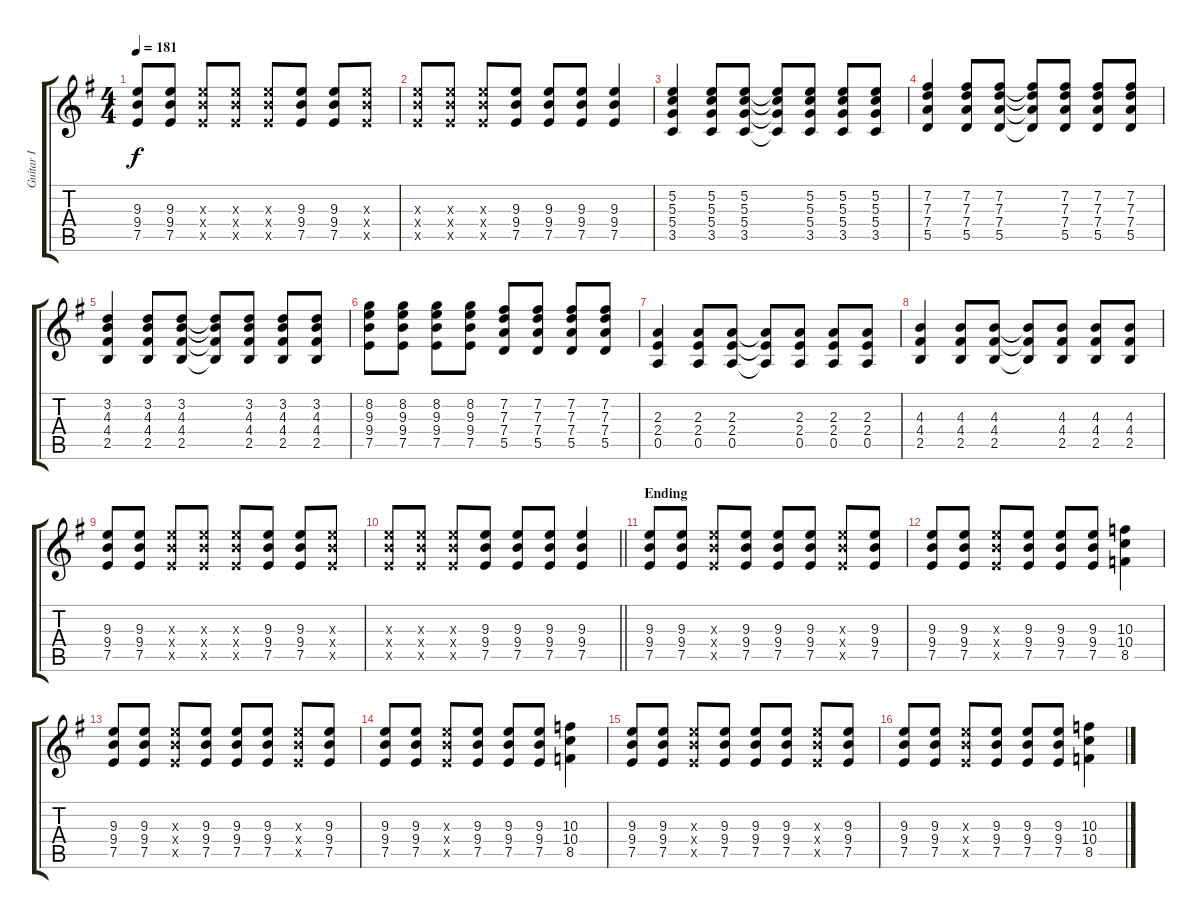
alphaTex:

\track ("Guitar I" "Guitar I") {instrument distortionguitar}
\staff {score tabs}
\tuning (E4 B3 G3 D3 A2 E2) {hide}
\ts (4 4)
\tempo 181
\clef g2
\ks g
(9.3 9.4 7.5).8{dy f} (9.3 9.4 7.5).8 (9.3{x} 9.4{x} 7.5{x}).8 (9.3{x} 9.4{x} 7.5{x}).8 (9.3{x} 9.4{x} 7.5{x}).8 (9.3 9.4 7.5).8 (9.3 9.4 7.5).8 (9.3{x} 9.4{x} 7.5{x}).8 |
(9.3{x} 9.4{x} 7.5{x}).8 (9.3{x} 9.4{x} 7.5{x}).8 (9.3{x} 9.4{x} 7.5{x}).8 (9.3 9.4 7.5).8 (9.3 9.4 7.5).8 (9.3 9.4 7.5).8 (9.3 9.4 7.5).4 |
(5.2 5.3 5.4 3.5).4 (5.2 5.3 5.4 3.5).8 (5.2 5.3 5.4 3.5).8 (5.2{t} 5.3{t} 5.4{t} 3.5{t}).8 (5.2 5.3 5.4 3.5).8 (5.2 5.3 5.4 3.5).8 (5.2 5.3 5.4 3.5).8 |
(7.2 7.3 7.4 5.5).4 (7.2 7.3 7.4 5.5).8 (7.2 7.3 7.4 5.5).8 (7.2{t} 7.3{t} 7.4{t} 5.5{t}).8 (7.2 7.3 7.4 5.5).8 (7.2 7.3 7.4 5.5).8 (7.2 7.3 7.4 5.5).8 |
(3.2 4.3 4.4 2.5).4 (3.2 4.3 4.4 2.5).8 (3.2 4.3 4.4 2.5).8 (3.2{t} 4.3{t} 4.4{t} 2.5{t}).8 (3.2 4.3 4.4 2.5).8 (3.2 4.3 4.4 2.5).8 (3.2 4.3 4.4 2.5).8 |
(8.2 9.3 9.4 7.5).8 (8.2 9.3 9.4 7.5).8 (8.2 9.3 9.4 7.5).8 (8.2 9.3 9.4 7.5).8 (7.2 7.3 7.4 5.5).8 (7.2 7.3 7.4 5.5).8 (7.2 7.3 7.4 5.5).8 (7.2 7.3 7.4 5.5).8 |
(2.3 2.4 0.5).4 (2.3 2.4 0.5).8 (2.3 2.4 0.5).8 (2.3{t} 2.4{t} 0.5{t}).8 (2.3 2.4 0.5).8 (2.3 2.4 0.5).8 (2.3 2.4 0.5).8 |
(4.3 4.4 2.5).4 (4.3 4.4 2.5).8 (4.3 4.4 2.5).8 (4.3{t} 4.4{t} 2.5{t}).8 (4.3 4.4 2.5).8 (4.3 4.4 2.5).8 (4.3 4.4 2.5).8 |
(9.3 9.4 7.5).8 (9.3 9.4 7.5).8 (9.3{x} 9.4{x} 7.5{x}).8 (9.3{x} 9.4{x} 7.5{x}).8 (9.3{x} 9.4{x} 7.5{x}).8 (9.3 9.4 7.5).8 (9.3 9.4 7.5).8 (9.3{x} 9.4{x} 7.5{x}).8 |
\barLineRight lightlight
(9.3{x} 9.4{x} 7.5{x}).8 (9.3{x} 9.4{x} 7.5{x}).8 (9.3{x} 9.4{x} 7.5{x}).8 (9.3 9.4 7.5).8 (9.3 9.4 7.5).8 (9.3 9.4 7.5).8 (9.3 9.4 7.5).4 |
\section ("" "Ending")
(9.3 9.4 7.5).8 (9.3 9.4 7.5).8 (9.3{x} 9.4{x} 7.5{x}).8 (9.3 9.4 7.5).8 (9.3 9.4 7.5).8 (9.3 9.4 7.5).8 (9.3{x} 9.4{x} 7.5{x}).8 (9.3 9.4 7.5).8 |
(9.3 9.4 7.5).8 (9.3 9.4 7.5).8 (9.3{x} 9.4{x} 7.5{x}).8 (9.3 9.4 7.5).8 (9.3 9.4 7.5).8 (9.3 9.4 7.5).8 (10.3 10.4 8.5).4 |
(9.3 9.4 7.5).8 (9.3 9.4 7.5).8 (9.3{x} 9.4{x} 7.5{x}).8 (9.3 9.4 7.5).8 (9.3 9.4 7.5).8 (9.3 9.4 7.5).8 (9.3{x} 9.4{x} 7.5{x}).8 (9.3 9.4 7.5).8 |
(9.3 9.4 7.5).8 (9.3 9.4 7.5).8 (9.3{x} 9.4{x} 7.5{x}).8 (9.3 9.4 7.5).8 (9.3 9.4 7.5).8 (9.3 9.4 7.5).8 (10.3 10.4 8.5).4 |
(9.3 9.4 7.5).8 (9.3 9.4 7.5).8 (9.3{x} 9.4{x} 7.5{x}).8 (9.3 9.4 7.5).8 (9.3 9.4 7.5).8 (9.3 9.4 7.5).8 (9.3{x} 9.4{x} 7.5{x}).8 (9.3 9.4 7.5).8 |
(9.3 9.4 7.5).8 (9.3 9.4 7.5).8 (9.3{x} 9.4{x} 7.5{x}).8 (9.3 9.4 7.5).8 (9.3 9.4 7.5).8 (9.3 9.4 7.5).8 (10.3 10.4 8.5).4
